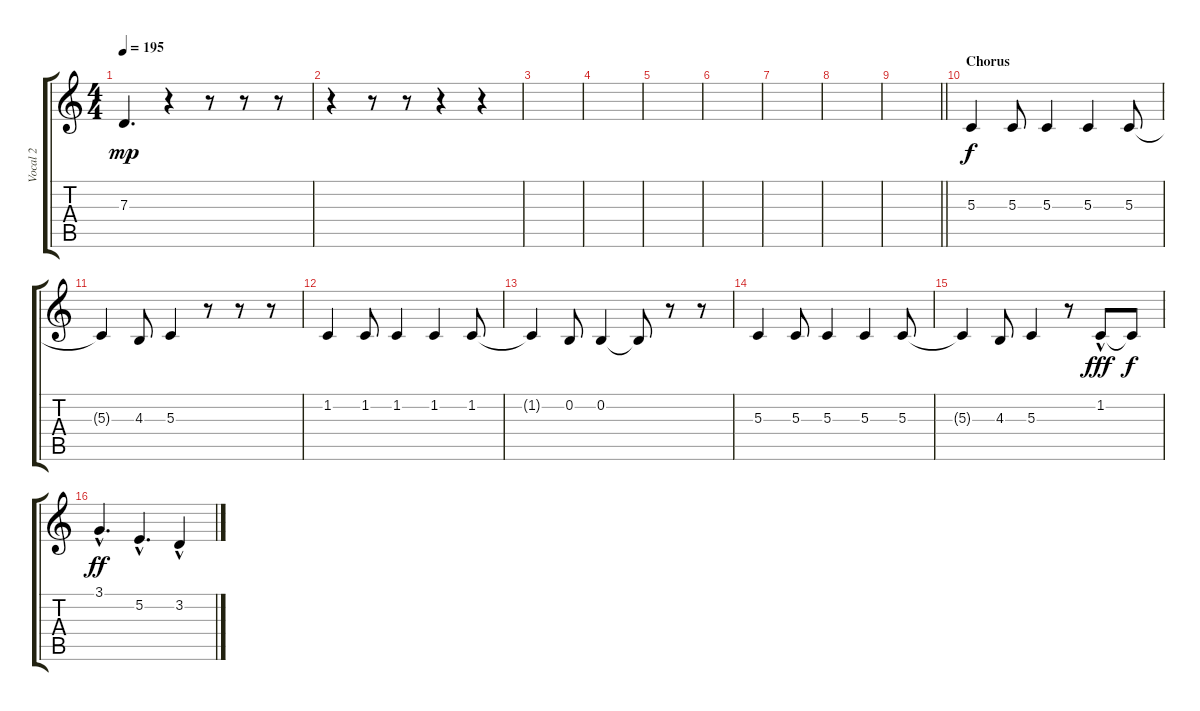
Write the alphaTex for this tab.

\track ("Vocal 2" "Vocal 2") {instrument oboe}
\staff {score tabs}
\tuning (E4 B3 G3 D3 A2 E2) {hide}
\ts (4 4)
\tempo 195
\clef g2
\ks c
7.3{t}.4{d dy mp} r.4{balance 14} r.8 r.8 r.8 |
r.4 r.8 r.8 r.4 r.4 |
|
|
|
|
|
|
\barLineRight lightlight
|
\section ("" "Chorus")
5.3.4{dy f} 5.3.8 5.3.4 5.3.4 5.3.8 |
5.3{t}.4 4.3.8 5.3.4 r.8 r.8 r.8 |
1.2.4 1.2.8 1.2.4 1.2.4 1.2.8 |
1.2{t}.4 0.2.8 0.2.4 0.2{t}.8 r.8 r.8 |
5.3.4 5.3.8 5.3.4 5.3.4 5.3.8 |
5.3{t}.4 4.3.8 5.3.4 r.8 1.2{hac}.8{dy fff} 1.2{t}.8{dy f} |
3.1{hac}.4{d dy ff} 5.2{hac}.4{d} 3.2{hac}.4
